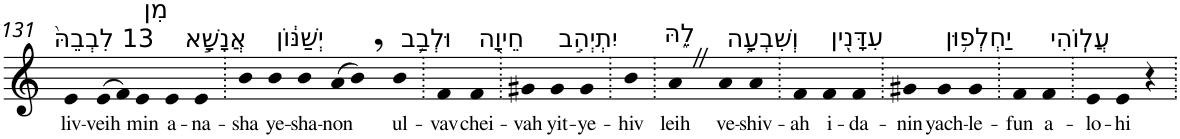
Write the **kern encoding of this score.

**kern	**text
*part1	*part1
*staff1	*staff1
*I"Piano	*
*I'Pno	*
!!LO:PB:g=z
*clefG2	*
*k[]	*
=131	=131
!LO:TX:a:t=13 לִבְבֵהּ֙	!
!	!LO:LY:b
4e	liv-
!	!LO:LY:b
(>8e	-veih
8f)	.
!LO:TX:a:t=מִן	!
!	!LO:LY:b
4e	min
!LO:TX:a:t=אֲנָשָׁ֣א	!
!	!LO:LY:b
4e	a-
!	!LO:LY:b
4e	-na-
=132.	=132.
!	!LO:LY:b
4b	-sha
!LO:TX:a:t=יְשַׁנּ֔וֹן	!
!	!LO:LY:b
4b	ye-
!	!LO:LY:b
4b	-sha-
!	!LO:LY:b
(>8a	-non
8b,)	.
!LO:TX:a:t=וּלְבַ֥ב	!
!	!LO:LY:b
4b	ul-
=133.	=133.
!	!LO:LY:b
4f	-vav
!LO:TX:a:t=חֵיוָ֖ה	!
!	!LO:LY:b
4f	chei-
=134.	=134.
!	!LO:LY:b
4g#X	-vah
!LO:TX:a:t=יִתְיְהִ֣ב	!
!	!LO:LY:b
4g#	yit-
!	!LO:LY:b
4g#	-ye-
=135.	=135.
!	!LO:LY:b
4b	-hiv
=136.	=136.
!LO:TX:a:t=לֵ֑הּ	!
!	!LO:LY:b
4aZ	leih
!LO:TX:a:t=וְשִׁבְעָ֥ה	!
!	!LO:LY:b
4a	ve-
!	!LO:LY:b
4a	-shiv-
=137.	=137.
!	!LO:LY:b
4f	-ah
!LO:TX:a:t=עִדָּנִ֖ין	!
!	!LO:LY:b
4f	i-
!	!LO:LY:b
4f	-da-
=138.	=138.
!	!LO:LY:b
4g#X	-nin
!LO:TX:a:t=יַחְלְפ֥וּן	!
!	!LO:LY:b
4g#	yach-
!	!LO:LY:b
4g#	-le-
=139.	=139.
!	!LO:LY:b
4f	-fun
!LO:TX:a:t=עֲלֽוֹהִי	!
!	!LO:LY:b
4f	a-
=140.	=140.
!	!LO:LY:b
4e	-lo-
!	!LO:LY:b
4e	-hi
4r	.
=.	=.
*-	*-
